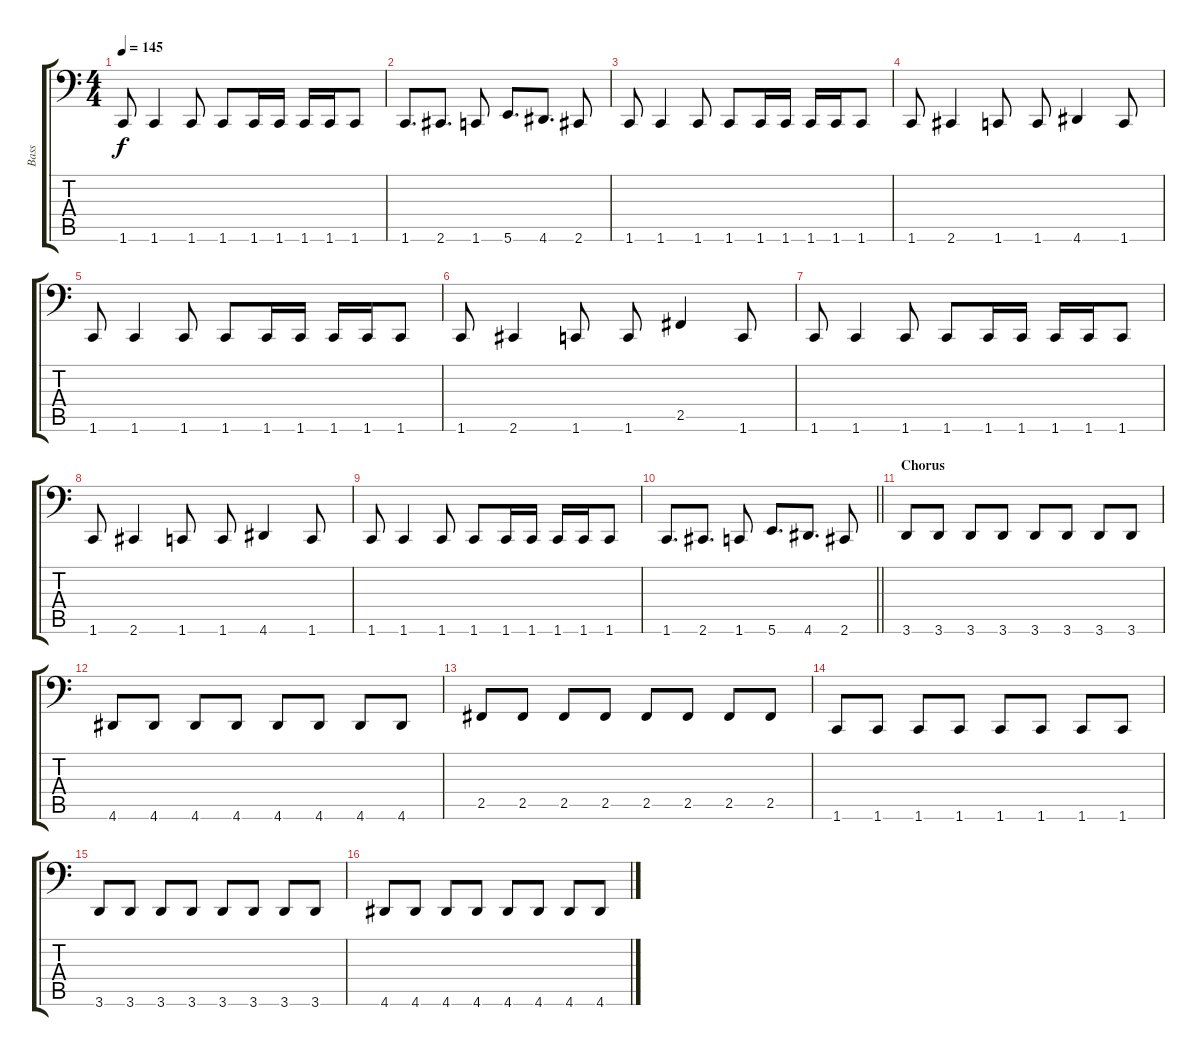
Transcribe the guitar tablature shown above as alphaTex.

\track ("Bass" "Bass") {instrument electricbassfinger}
\staff {score tabs}
\tuning (C3 G2 D2 A1 E1 B0) {hide}
\ts (4 4)
\tempo 145
\clef f4
\ks c
1.6.8{dy f} 1.6.4 1.6.8 1.6.8 1.6.16 1.6.16 1.6.16 1.6.16 1.6.8 |
1.6.8{d} 2.6.8{d} 1.6.8 5.6.8{d} 4.6.8{d} 2.6.8 |
1.6.8 1.6.4 1.6.8 1.6.8 1.6.16 1.6.16 1.6.16 1.6.16 1.6.8 |
1.6.8 2.6.4 1.6.8 1.6.8 4.6.4 1.6.8 |
1.6.8 1.6.4 1.6.8 1.6.8 1.6.16 1.6.16 1.6.16 1.6.16 1.6.8 |
1.6.8 2.6.4 1.6.8 1.6.8 2.5.4 1.6.8 |
1.6.8 1.6.4 1.6.8 1.6.8 1.6.16 1.6.16 1.6.16 1.6.16 1.6.8 |
1.6.8 2.6.4 1.6.8 1.6.8 4.6.4 1.6.8 |
1.6.8 1.6.4 1.6.8 1.6.8 1.6.16 1.6.16 1.6.16 1.6.16 1.6.8 |
\barLineRight lightlight
1.6.8{d} 2.6.8{d} 1.6.8 5.6.8{d} 4.6.8{d} 2.6.8 |
\section ("" "Chorus")
3.6.8 3.6.8 3.6.8 3.6.8 3.6.8 3.6.8 3.6.8 3.6.8 |
4.6.8 4.6.8 4.6.8 4.6.8 4.6.8 4.6.8 4.6.8 4.6.8 |
2.5.8 2.5.8 2.5.8 2.5.8 2.5.8 2.5.8 2.5.8 2.5.8 |
1.6.8 1.6.8 1.6.8 1.6.8 1.6.8 1.6.8 1.6.8 1.6.8 |
3.6.8 3.6.8 3.6.8 3.6.8 3.6.8 3.6.8 3.6.8 3.6.8 |
4.6.8 4.6.8 4.6.8 4.6.8 4.6.8 4.6.8 4.6.8 4.6.8
